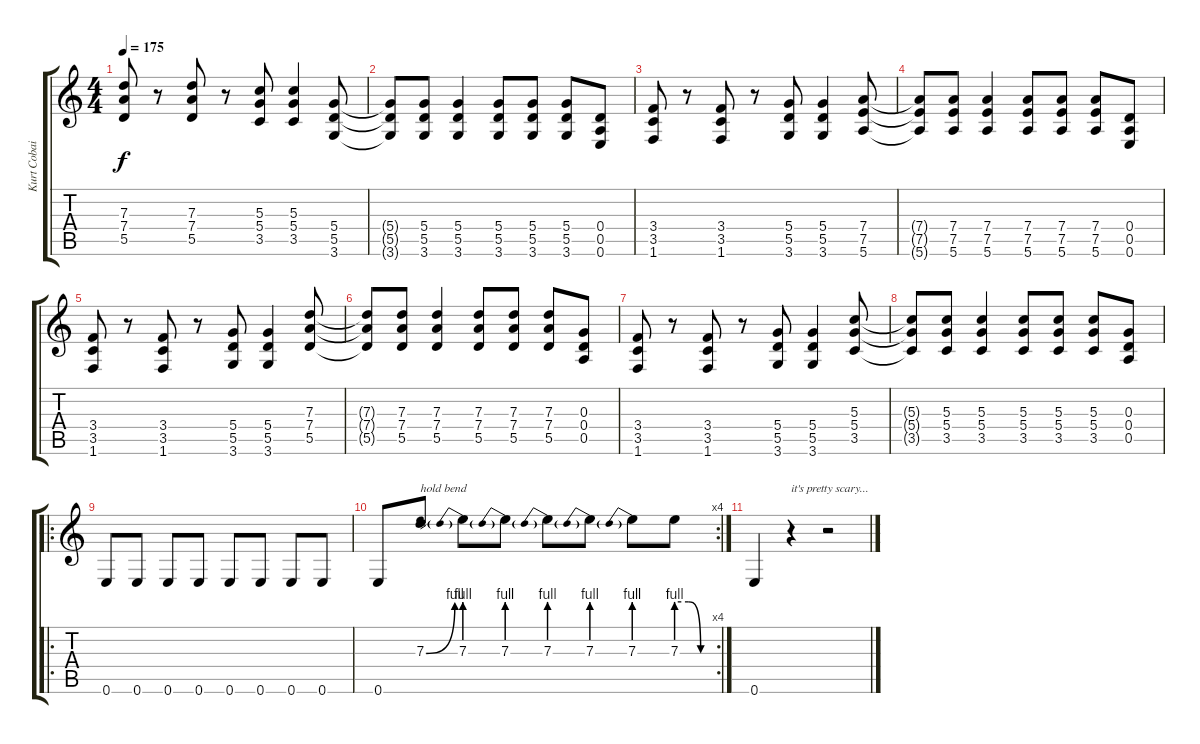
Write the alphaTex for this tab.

\track ("Kurt Cobain" "Kurt Cobai") {instrument distortionguitar}
\staff {score tabs}
\tuning (E4 B3 G3 D3 A2 E2) {hide}
\ts (4 4)
\tempo 175
\clef g2
\ks c
(7.3 7.4 5.5).8{dy f} r.8 (7.3 7.4 5.5).8 r.8 (5.3 5.4 3.5).8 (5.3 5.4 3.5).4 (5.4 5.5 3.6).8 |
(5.4{t} 5.5{t} 3.6{t}).8 (5.4 5.5 3.6).8 (5.4 5.5 3.6).4 (5.4 5.5 3.6).8 (5.4 5.5 3.6).8 (5.4 5.5 3.6).8 (0.4 0.5 0.6).8 |
(3.4 3.5 1.6).8 r.8 (3.4 3.5 1.6).8 r.8 (5.4 5.5 3.6).8 (5.4 5.5 3.6).4 (7.4 7.5 5.6).8 |
(7.4{t} 7.5{t} 5.6{t}).8 (7.4 7.5 5.6).8 (7.4 7.5 5.6).4 (7.4 7.5 5.6).8 (7.4 7.5 5.6).8 (7.4 7.5 5.6).8 (0.4 0.5 0.6).8 |
(3.4 3.5 1.6).8 r.8 (3.4 3.5 1.6).8 r.8 (5.4 5.5 3.6).8 (5.4 5.5 3.6).4 (7.3 7.4 5.5).8 |
(7.3{t} 7.4{t} 5.5{t}).8 (7.3 7.4 5.5).8 (7.3 7.4 5.5).4 (7.3 7.4 5.5).8 (7.3 7.4 5.5).8 (7.3 7.4 5.5).8 (0.3 0.4 0.5).8 |
(3.4 3.5 1.6).8 r.8 (3.4 3.5 1.6).8 r.8 (5.4 5.5 3.6).8 (5.4 5.5 3.6).4 (5.3 5.4 3.5).8 |
(5.3{t} 5.4{t} 3.5{t}).8 (5.3 5.4 3.5).8 (5.3 5.4 3.5).4 (5.3 5.4 3.5).8 (5.3 5.4 3.5).8 (5.3 5.4 3.5).8 (0.3 0.4 0.5).8 |
\ro
0.6.8 0.6.8 0.6.8 0.6.8 0.6.8 0.6.8 0.6.8 0.6.8 |
\rc 4
0.6.8 7.3{be (bend 0 0 60 4)}.8{txt "hold bend"} 7.3{be (prebend 0 4 60 4)}.8 7.3{be (prebend 0 4 60 4)}.8 7.3{be (prebend 0 4 60 4)}.8 7.3{be (prebend 0 4 60 4)}.8 7.3{be (prebend 0 4 60 4)}.8 7.3{be (custom 0 4 20 4 40 0 60 0)}.8 |
0.6.4 r.4{txt "it's pretty scary..."} r.2
